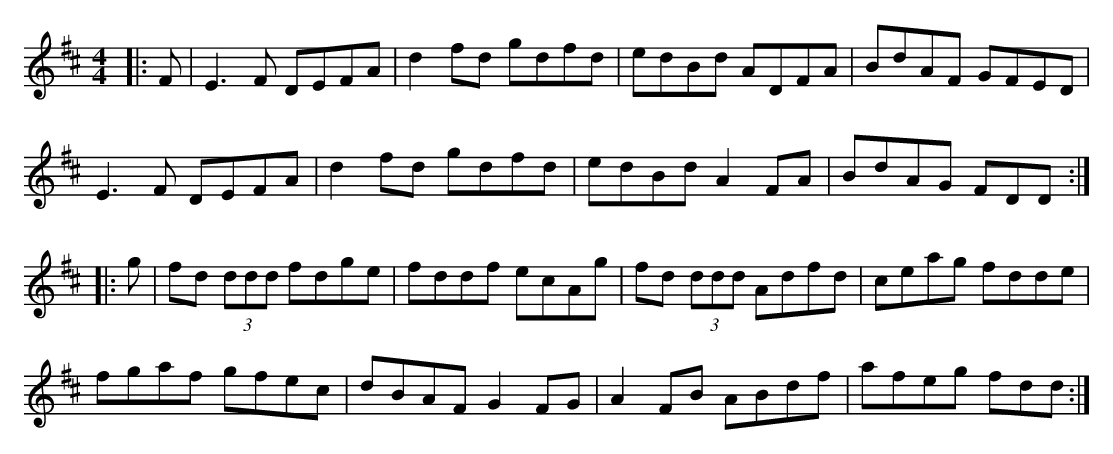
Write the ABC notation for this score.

X:1
M:4/4
K:D
|:F|E3F DEFA|d2fd gdfd|edBd ADFA|BdAF GFED|
E3F DEFA|d2fd gdfd|edBd A2FA|BdAG FDD:|
|:g|fd (3ddd fdge|fddf ecAg|fd (3ddd Adfd|ceag fdde|
fgaf gfec|dBAF G2FG|A2FB ABdf|afeg fdd:|
